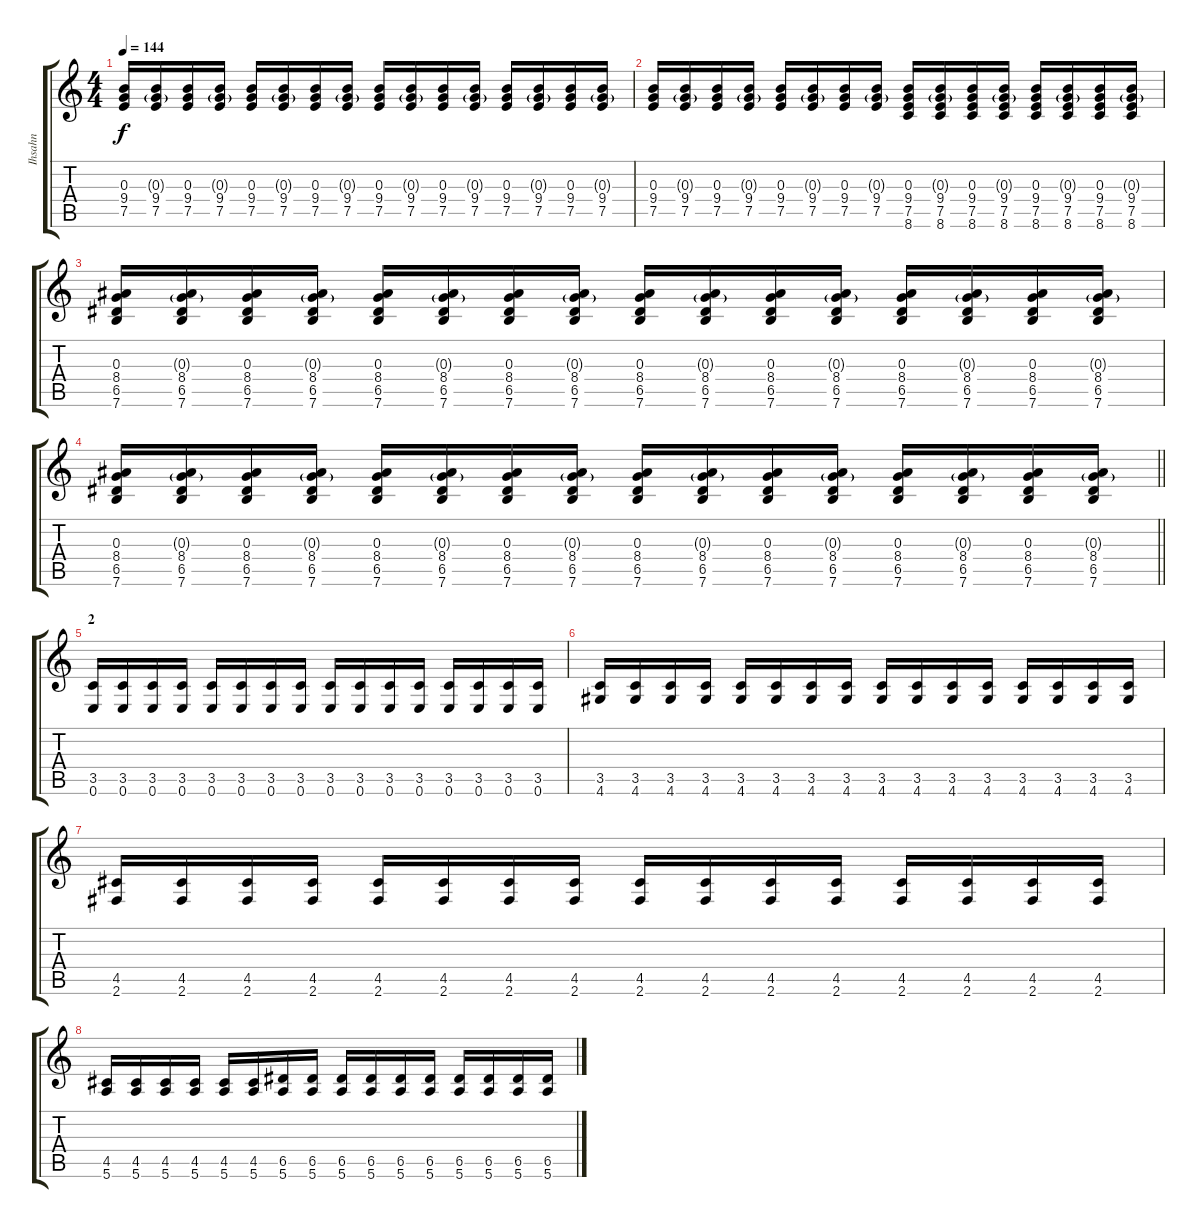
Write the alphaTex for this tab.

\track ("Ihsahn" "Ihsahn") {instrument distortionguitar}
\staff {score tabs}
\tuning (E4 B3 G3 D3 A2 E2) {hide}
\ts (4 4)
\tempo 144
\clef g2
\ks c
(0.3 9.4 7.5).16{dy f} (0.3{g} 9.4 7.5).16 (0.3 9.4 7.5).16 (0.3{g} 9.4 7.5).16 (0.3 9.4 7.5).16 (0.3{g} 9.4 7.5).16 (0.3 9.4 7.5).16 (0.3{g} 9.4 7.5).16 (0.3 9.4 7.5).16 (0.3{g} 9.4 7.5).16 (0.3 9.4 7.5).16 (0.3{g} 9.4 7.5).16 (0.3 9.4 7.5).16 (0.3{g} 9.4 7.5).16 (0.3 9.4 7.5).16 (0.3{g} 9.4 7.5).16 |
(0.3 9.4 7.5).16 (0.3{g} 9.4 7.5).16 (0.3 9.4 7.5).16 (0.3{g} 9.4 7.5).16 (0.3 9.4 7.5).16 (0.3{g} 9.4 7.5).16 (0.3 9.4 7.5).16 (0.3{g} 9.4 7.5).16 (0.3 9.4 7.5 8.6).16 (0.3{g} 9.4 7.5 8.6).16 (0.3 9.4 7.5 8.6).16 (0.3{g} 9.4 7.5 8.6).16 (0.3 9.4 7.5 8.6).16 (0.3{g} 9.4 7.5 8.6).16 (0.3 9.4 7.5 8.6).16 (0.3{g} 9.4 7.5 8.6).16 |
(0.3 8.4 6.5 7.6).16 (0.3{g} 8.4 6.5 7.6).16 (0.3 8.4 6.5 7.6).16 (0.3{g} 8.4 6.5 7.6).16 (0.3 8.4 6.5 7.6).16 (0.3{g} 8.4 6.5 7.6).16 (0.3 8.4 6.5 7.6).16 (0.3{g} 8.4 6.5 7.6).16 (0.3 8.4 6.5 7.6).16 (0.3{g} 8.4 6.5 7.6).16 (0.3 8.4 6.5 7.6).16 (0.3{g} 8.4 6.5 7.6).16 (0.3 8.4 6.5 7.6).16 (0.3{g} 8.4 6.5 7.6).16 (0.3 8.4 6.5 7.6).16 (0.3{g} 8.4 6.5 7.6).16 |
\barLineRight lightlight
(0.3 8.4 6.5 7.6).16 (0.3{g} 8.4 6.5 7.6).16 (0.3 8.4 6.5 7.6).16 (0.3{g} 8.4 6.5 7.6).16 (0.3 8.4 6.5 7.6).16 (0.3{g} 8.4 6.5 7.6).16 (0.3 8.4 6.5 7.6).16 (0.3{g} 8.4 6.5 7.6).16 (0.3 8.4 6.5 7.6).16 (0.3{g} 8.4 6.5 7.6).16 (0.3 8.4 6.5 7.6).16 (0.3{g} 8.4 6.5 7.6).16 (0.3 8.4 6.5 7.6).16 (0.3{g} 8.4 6.5 7.6).16 (0.3 8.4 6.5 7.6).16 (0.3{g} 8.4 6.5 7.6).16 |
\section ("" "2")
(3.5 0.6).16 (3.5 0.6).16 (3.5 0.6).16 (3.5 0.6).16 (3.5 0.6).16 (3.5 0.6).16 (3.5 0.6).16 (3.5 0.6).16 (3.5 0.6).16 (3.5 0.6).16 (3.5 0.6).16 (3.5 0.6).16 (3.5 0.6).16 (3.5 0.6).16 (3.5 0.6).16 (3.5 0.6).16 |
(3.5 4.6).16 (3.5 4.6).16 (3.5 4.6).16 (3.5 4.6).16 (3.5 4.6).16 (3.5 4.6).16 (3.5 4.6).16 (3.5 4.6).16 (3.5 4.6).16 (3.5 4.6).16 (3.5 4.6).16 (3.5 4.6).16 (3.5 4.6).16 (3.5 4.6).16 (3.5 4.6).16 (3.5 4.6).16 |
(4.5 2.6).16 (4.5 2.6).16 (4.5 2.6).16 (4.5 2.6).16 (4.5 2.6).16 (4.5 2.6).16 (4.5 2.6).16 (4.5 2.6).16 (4.5 2.6).16 (4.5 2.6).16 (4.5 2.6).16 (4.5 2.6).16 (4.5 2.6).16 (4.5 2.6).16 (4.5 2.6).16 (4.5 2.6).16 |
(4.5 5.6).16 (4.5 5.6).16 (4.5 5.6).16 (4.5 5.6).16 (4.5 5.6).16 (4.5 5.6).16 (6.5 5.6).16 (6.5 5.6).16 (6.5 5.6).16 (6.5 5.6).16 (6.5 5.6).16 (6.5 5.6).16 (6.5 5.6).16 (6.5 5.6).16 (6.5 5.6).16 (6.5 5.6).16
